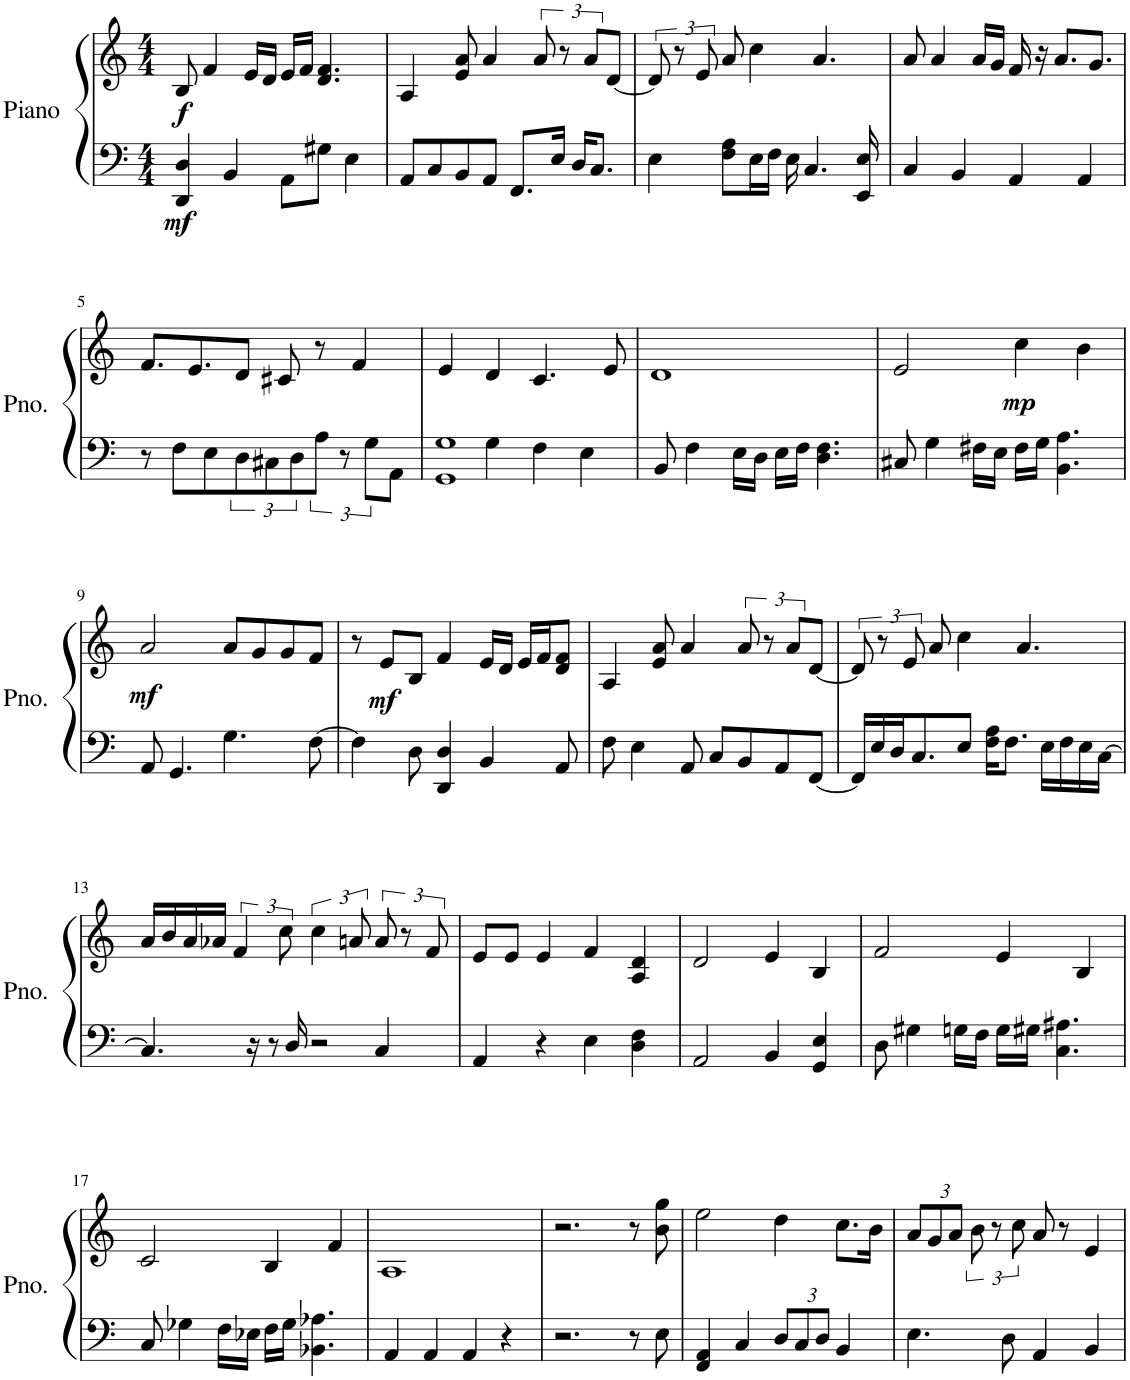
**kern	**kern	**dynam
*part1	*part1	*part1
*staff2	*staff1	*staff1/2
*I"Piano	*	*
*I'Pno.	*	*
*clefF4	*clefG2	*
*k[]	*k[]	*
*M4/4	*M4/4	*
=1	=1	=1
!	!	!LO:DY:b=2
!	!	!LO:DY:n=1:b
4DD/ 4D/	8B/	mf f
.	4f/	.
4BB/	.	.
.	16e/LL	.
.	16d/JJ	.
8AA\L	16e/LL	.
.	16f/JJ	.
8G#X\J	4.d/ 4.f/	.
4E\	.	.
=2	=2	=2
8AA/L	4A/	.
8C/	.	.
8BB/	8e/ 8a/	.
8AA/J	4a/	.
8.FF/L	.	.
.	12a/	.
16E/Jk	.	.
.	12r	.
16D/KL	.	.
.	12a/L	.
8.C/J	.	.
.	[8d/J	.
=3	=3	=3
4E\	12d/]	.
.	12r	.
.	12e/	.
8F\ 8A\L	8a/	.
16E\L	4cc\	.
16F\JJ	.	.
16E\	.	.
4.C/	.	.
.	4.a/	.
16EE/ 16E/	.	.
=4	=4	=4
4C/	8a/	.
.	4a/	.
4BB/	.	.
.	16a/LL	.
.	16g/JJ	.
4AA/	16f/	.
.	16r	.
.	8.a/L	.
4AA/	.	.
.	8.g/J	.
!!LO:LB:g=z
=5	=5	=5
8r	8.f/L	.
8F\L	.	.
.	8.e/	.
8E\	.	.
12D\	8d/J	.
12C#X\	.	.
.	8c#X/	.
12D\	.	.
12A\J	8r	.
12r	.	.
.	4f/	.
12G\L	.	.
8AA\J	.	.
=6	=6	=6
*^	*	*
1GG 1G	4ryy	4e/	.
.	4G\	4d/	.
.	4F\	4.c/	.
.	4E\	.	.
.	.	8e/	.
*v	*v	*	*
=7	=7	=7
8BB/	1d	.
4F\	.	.
16E\LL	.	.
16D\JJ	.	.
16E\LL	.	.
16F\JJ	.	.
4.D\ 4.F\	.	.
=8	=8	=8
8C#X/	2e/	.
4G\	.	.
16F#X\LL	.	.
16E\JJ	.	.
!	!	!LO:DY:b
16F#\LL	4cc\	mp
16G\JJ	.	.
4.BB\ 4.A\	.	.
.	4b\	.
!!LO:LB:g=z
=9	=9	=9
!	!	!LO:DY:b
8AA/	2a/	mf
4.GG/	.	.
4.G\	8a/L	.
.	8g/	.
.	8g/	.
[8F\	8f/J	.
=10	=10	=10
4F\]	8r	.
!	!	!LO:DY:b
.	8e/L	mf
8D\	8B/J	.
4DD/ 4D/	4f/	.
4BB/	16e/LL	.
.	16d/JJ	.
.	16e/LL	.
.	16f/J	.
8AA/	8d/ 8f/J	.
=11	=11	=11
8F\	4A/	.
4E\	.	.
.	8e/ 8a/	.
8AA/	4a/	.
8C/L	.	.
8BB/	12a/	.
.	12r	.
8AA/	.	.
.	12a/L	.
[8FF/J	[8d/J	.
=12	=12	=12
16FF/LL]	12d/]	.
16E/	.	.
.	12r	.
16D/J	.	.
.	12e/	.
8.C/	.	.
.	8a/	.
8E/J	4cc\	.
16F\ 16A\KL	.	.
8.F\J	.	.
.	4.a/	.
16E\LL	.	.
16F\	.	.
16E\	.	.
[16C\JJ	.	.
!!LO:LB:g=z
=13	=13	=13
4.C/]	16a/LL	.
.	16b/	.
.	16a/	.
.	16a-X/JJ	.
.	6f/	.
16r	.	.
.	12cc\	.
8r	.	.
.	6cc\	.
16D/	.	.
2r	.	.
.	12an/	.
.	12a/	.
.	12r	.
.	12f/	.
.	4.ryy	.
4C/	.	.
=14	=14	=14
4AA/	8e/L	.
.	8e/J	.
4r	4e/	.
4E\	4f/	.
4D\ 4F\	4A/ 4d/	.
=15	=15	=15
2AA/	2d/	.
4BB/	4e/	.
4GG/ 4E/	4B/	.
=16	=16	=16
8D\	2f/	.
4G#X\	.	.
16Gn\LL	.	.
16F\JJ	.	.
16G\LL	4e/	.
16G#X\JJ	.	.
4.C\ 4.A#X\	.	.
.	4B/	.
!!LO:LB:g=z
=17	=17	=17
8C/	2c/	.
4G-X\	.	.
16F\LL	.	.
16E-X\JJ	.	.
16F\LL	4B/	.
16G-\JJ	.	.
4.BB-X\ 4.A-X\	.	.
.	4f/	.
=18	=18	=18
4AA/	1A	.
4AA/	.	.
4AA/	.	.
4r	.	.
=19	=19	=19
2.r	2.r	.
8r	8r	.
8E\	8b\ 8gg\	.
=20	=20	=20
4FF/ 4AA/	2ee\	.
4C/	.	.
*Xbrackettup	*	*
12D/L	4dd\	.
12C/	.	.
12D/J	.	.
4BB/	8.cc\L	.
.	16b\Jk	.
=21	=21	=21
*	*Xbrackettup	*
4.E\	12a/L	.
.	12g/	.
.	12a/J	.
*	*brackettup	*
.	12b\	.
.	12r	.
8D\	.	.
.	12cc\	.
4AA/	8a/	.
.	8r	.
4BB/	4e/	.
=	=	=
*-	*-	*-
